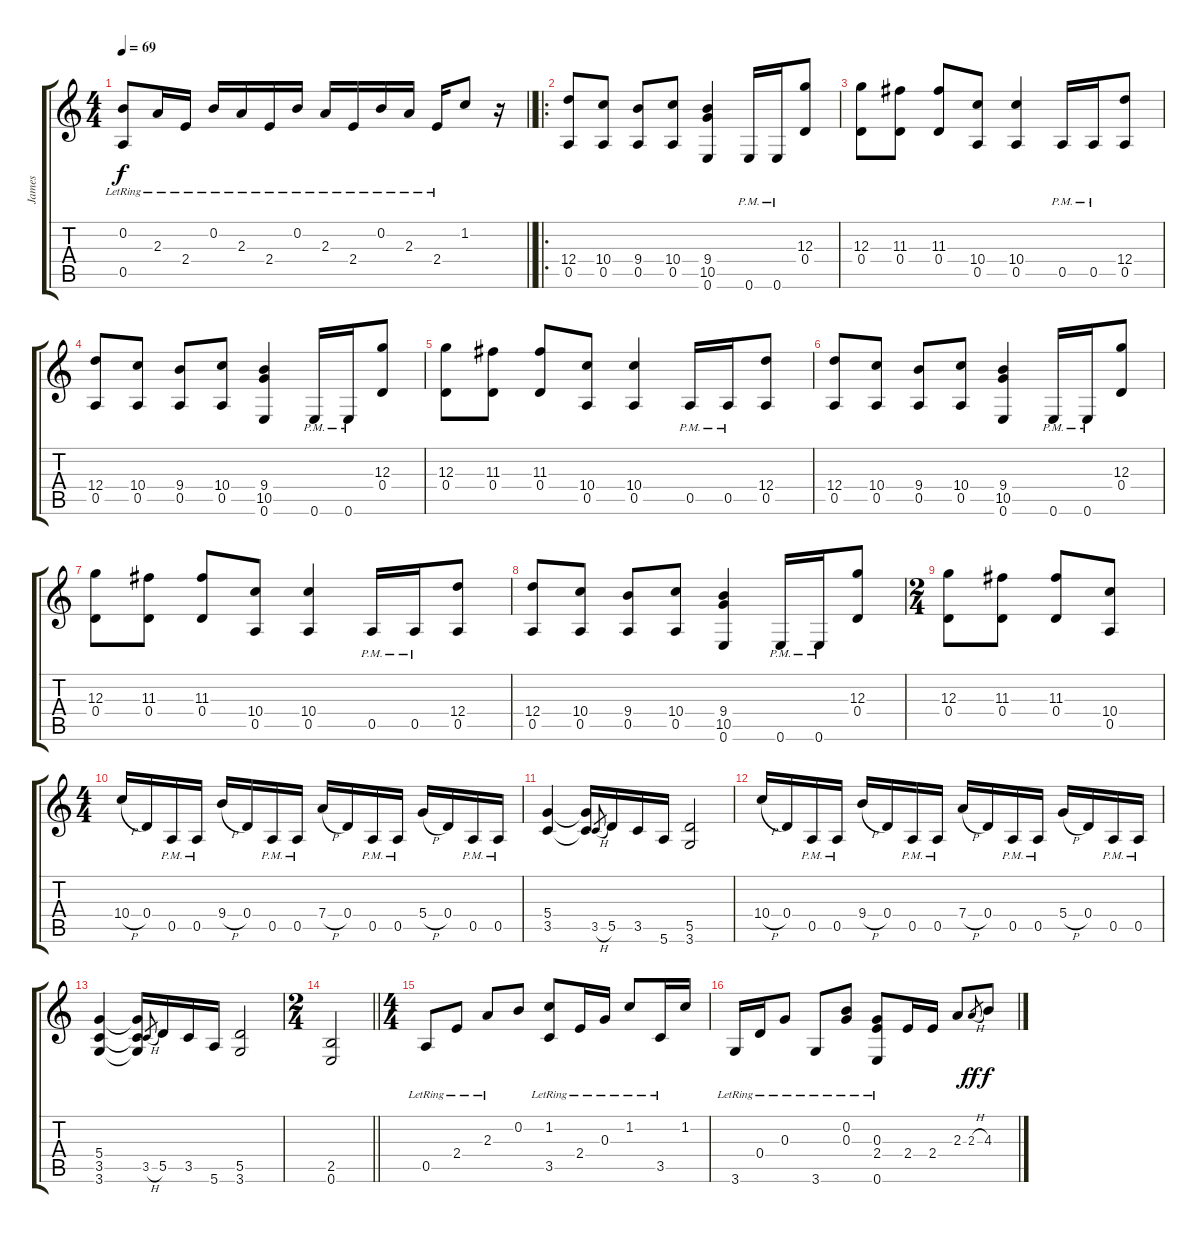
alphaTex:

\track ("James" "James") {instrument overdrivenguitar}
\staff {score tabs}
\tuning (E4 B3 G3 D3 A2 E2) {hide}
\ts (4 4)
\tempo 69
\clef g2
\barLineRight lightlight
\ks c
(0.2{lr} 0.5{lr}).8{dy f} 2.3{lr}.16 2.4{lr}.16 0.2{lr}.16 2.3{lr}.16 2.4{lr}.16 0.2{lr}.16 2.3{lr}.16 2.4{lr}.16 0.2{lr}.16 2.3{lr}.16 2.4{lr}.16 1.2.8 r.16 |
\ro
(12.4 0.5).8{instrument overdrivenguitar} (10.4 0.5).8 (9.4 0.5).8 (10.4 0.5).8 (9.4 10.5 0.6).4 0.6{pm}.16 0.6{pm}.16 (12.3 0.4).8 |
(12.3 0.4).8 (11.3 0.4).8 (11.3 0.4).8 (10.4 0.5).8 (10.4 0.5).4 0.5{pm}.16 0.5{pm}.16 (12.4 0.5).8 |
(12.4 0.5).8 (10.4 0.5).8 (9.4 0.5).8 (10.4 0.5).8 (9.4 10.5 0.6).4 0.6{pm}.16 0.6{pm}.16 (12.3 0.4).8 |
(12.3 0.4).8 (11.3 0.4).8 (11.3 0.4).8 (10.4 0.5).8 (10.4 0.5).4 0.5{pm}.16 0.5{pm}.16 (12.4 0.5).8 |
(12.4 0.5).8 (10.4 0.5).8 (9.4 0.5).8 (10.4 0.5).8 (9.4 10.5 0.6).4 0.6{pm}.16 0.6{pm}.16 (12.3 0.4).8 |
(12.3 0.4).8 (11.3 0.4).8 (11.3 0.4).8 (10.4 0.5).8 (10.4 0.5).4 0.5{pm}.16 0.5{pm}.16 (12.4 0.5).8 |
(12.4 0.5).8 (10.4 0.5).8 (9.4 0.5).8 (10.4 0.5).8 (9.4 10.5 0.6).4 0.6{pm}.16 0.6{pm}.16 (12.3 0.4).8 |
\ts (2 4)
(12.3 0.4).8 (11.3 0.4).8 (11.3 0.4).8 (10.4 0.5).8 |
\ts (4 4)
10.4{h}.16 0.4.16 0.5{pm}.16 0.5{pm}.16 9.4{h}.16 0.4.16 0.5{pm}.16 0.5{pm}.16 7.4{h}.16 0.4.16 0.5{pm}.16 0.5{pm}.16 5.4{h}.16 0.4.16 0.5{pm}.16 0.5{pm}.16 |
(5.4 3.5).4 (5.4{t} 3.5{t}).16 3.5{h}.8{gr} 5.5.16 3.5.16 5.6.16 (5.5 3.6).2 |
10.4{h}.16 0.4.16 0.5{pm}.16 0.5{pm}.16 9.4{h}.16 0.4.16 0.5{pm}.16 0.5{pm}.16 7.4{h}.16 0.4.16 0.5{pm}.16 0.5{pm}.16 5.4{h}.16 0.4.16 0.5{pm}.16 0.5{pm}.16 |
(5.4 3.5 3.6).4 (5.4{t} 3.5{t} 3.6{t}).16 3.5{h}.8{gr} 5.5.16 3.5.16 5.6.16 (5.5 3.6).2 |
\ts (2 4)
\barLineRight lightlight
(2.5 0.6).2 |
\ts (4 4)
0.5{lr}.8{instrument acousticguitarnylon} 2.4{lr}.8 2.3{lr}.8 0.2.8 (1.2{lr} 3.5{lr}).8 2.4{lr}.16 0.3{lr}.16 1.2{lr}.8 3.5{lr}.16 1.2.16 |
3.6{lr}.16 0.4{lr}.16 0.3{lr}.8 3.6{lr}.8 (0.2 0.3{lr}).8 (0.3{lr} 2.4 0.6{lr}).8 2.4.16 2.4.16 2.3.8 2.3{h}.8{gr dy ff} 4.3.8{dy f}
